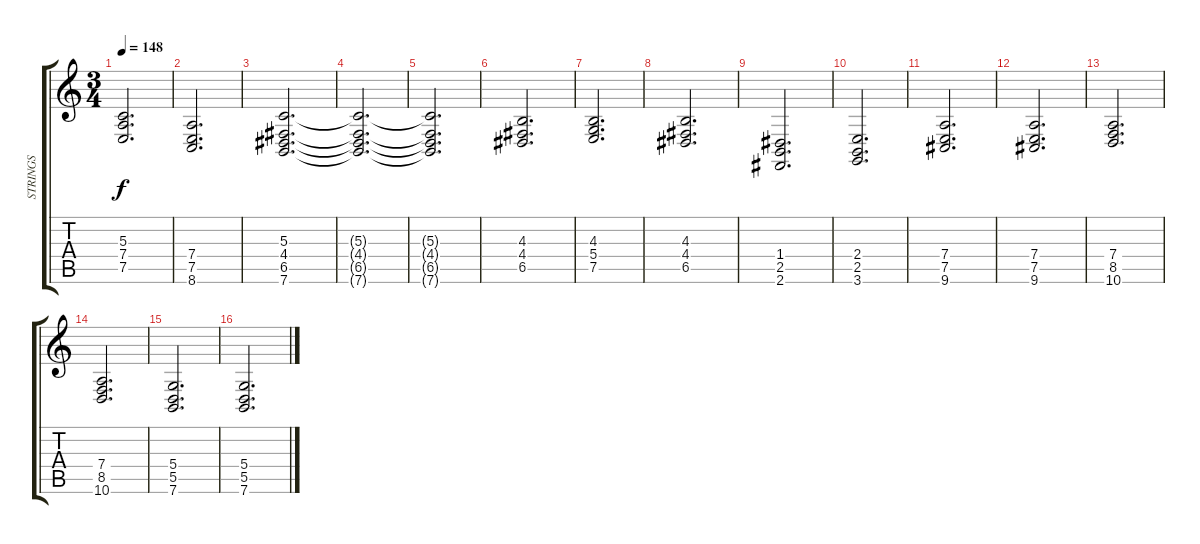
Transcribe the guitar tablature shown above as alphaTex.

\track ("STRINGS" "STRINGS") {instrument stringensemble1}
\staff {score tabs}
\tuning (E4 B3 G3 D3 A2 E2) {hide}
\ts (3 4)
\tempo 148
\clef g2
\ks c
(5.3 7.4 7.5).2{d dy f} |
(7.4 7.5 8.6).2{d} |
(5.3 4.4 6.5 7.6).2{d} |
(5.3{t} 4.4{t} 6.5{t} 7.6{t}).2{d} |
(5.3{t} 4.4{t} 6.5{t} 7.6{t}).2{d} |
(4.3 4.4 6.5).2{d} |
(4.3 5.4 7.5).2{d} |
(4.3 4.4 6.5).2{d} |
(1.4 2.5 2.6).2{d} |
(2.4 2.5 3.6).2{d} |
(7.4 7.5 9.6).2{d} |
(7.4 7.5 9.6).2{d} |
(7.4 8.5 10.6).2{d} |
(7.4 8.5 10.6).2{d} |
(5.4 5.5 7.6).2{d} |
(5.4 5.5 7.6).2{d}
